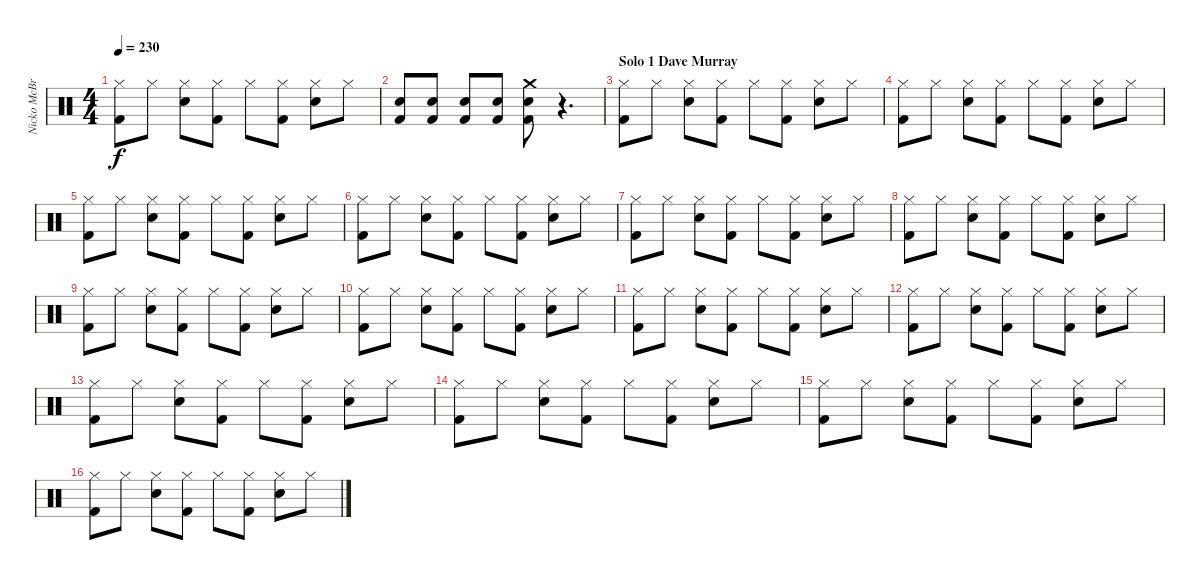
\track ("Nicko McBrain" "Nicko McBr") {instrument percussion}
\staff {score}
\articulation defaults
\ts (4 4)
\tempo 230
\clef neutral
\ks c
("Kick (hit) 2" "Hi-Hat (closed)").8{dy f} "Hi-Hat (closed)".8 ("Snare (hit) 2" "Hi-Hat (closed)").8 ("Kick (hit) 2" "Hi-Hat (closed)").8 "Hi-Hat (closed)".8 ("Kick (hit) 2" "Hi-Hat (closed)").8 ("Snare (hit) 2" "Hi-Hat (closed)").8 "Hi-Hat (closed)".8 |
("Kick (hit) 2" "Snare (hit) 2").8 ("Kick (hit) 2" "Snare (hit) 2").8 ("Kick (hit) 2" "Snare (hit) 2").8 ("Kick (hit) 2" "Snare (hit) 2").8 ("Kick (hit) 2" "Snare (hit) 2" "Crash medium (hit)").8 r.4{d} |
\section ("" "Solo 1 Dave Murray")
("Kick (hit) 2" "Hi-Hat (closed)").8 "Hi-Hat (closed)".8 ("Snare (hit) 2" "Hi-Hat (closed)").8 ("Kick (hit) 2" "Hi-Hat (closed)").8 "Hi-Hat (closed)".8 ("Kick (hit) 2" "Hi-Hat (closed)").8 ("Snare (hit) 2" "Hi-Hat (closed)").8 "Hi-Hat (closed)".8 |
("Kick (hit) 2" "Hi-Hat (closed)").8 "Hi-Hat (closed)".8 ("Snare (hit) 2" "Hi-Hat (closed)").8 ("Kick (hit) 2" "Hi-Hat (closed)").8 "Hi-Hat (closed)".8 ("Kick (hit) 2" "Hi-Hat (closed)").8 ("Snare (hit) 2" "Hi-Hat (closed)").8 "Hi-Hat (closed)".8 |
("Kick (hit) 2" "Hi-Hat (closed)").8 "Hi-Hat (closed)".8 ("Snare (hit) 2" "Hi-Hat (closed)").8 ("Kick (hit) 2" "Hi-Hat (closed)").8 "Hi-Hat (closed)".8 ("Kick (hit) 2" "Hi-Hat (closed)").8 ("Snare (hit) 2" "Hi-Hat (closed)").8 "Hi-Hat (closed)".8 |
("Kick (hit) 2" "Hi-Hat (closed)").8 "Hi-Hat (closed)".8 ("Snare (hit) 2" "Hi-Hat (closed)").8 ("Kick (hit) 2" "Hi-Hat (closed)").8 "Hi-Hat (closed)".8 ("Kick (hit) 2" "Hi-Hat (closed)").8 ("Snare (hit) 2" "Hi-Hat (closed)").8 "Hi-Hat (closed)".8 |
("Kick (hit) 2" "Hi-Hat (closed)").8 "Hi-Hat (closed)".8 ("Snare (hit) 2" "Hi-Hat (closed)").8 ("Kick (hit) 2" "Hi-Hat (closed)").8 "Hi-Hat (closed)".8 ("Kick (hit) 2" "Hi-Hat (closed)").8 ("Snare (hit) 2" "Hi-Hat (closed)").8 "Hi-Hat (closed)".8 |
("Kick (hit) 2" "Hi-Hat (closed)").8 "Hi-Hat (closed)".8 ("Snare (hit) 2" "Hi-Hat (closed)").8 ("Kick (hit) 2" "Hi-Hat (closed)").8 "Hi-Hat (closed)".8 ("Kick (hit) 2" "Hi-Hat (closed)").8 ("Snare (hit) 2" "Hi-Hat (closed)").8 "Hi-Hat (closed)".8 |
("Kick (hit) 2" "Hi-Hat (closed)").8 "Hi-Hat (closed)".8 ("Snare (hit) 2" "Hi-Hat (closed)").8 ("Kick (hit) 2" "Hi-Hat (closed)").8 "Hi-Hat (closed)".8 ("Kick (hit) 2" "Hi-Hat (closed)").8 ("Snare (hit) 2" "Hi-Hat (closed)").8 "Hi-Hat (closed)".8 |
("Kick (hit) 2" "Hi-Hat (closed)").8 "Hi-Hat (closed)".8 ("Snare (hit) 2" "Hi-Hat (closed)").8 ("Kick (hit) 2" "Hi-Hat (closed)").8 "Hi-Hat (closed)".8 ("Kick (hit) 2" "Hi-Hat (closed)").8 ("Snare (hit) 2" "Hi-Hat (closed)").8 "Hi-Hat (closed)".8 |
("Kick (hit) 2" "Hi-Hat (closed)").8 "Hi-Hat (closed)".8 ("Snare (hit) 2" "Hi-Hat (closed)").8 ("Kick (hit) 2" "Hi-Hat (closed)").8 "Hi-Hat (closed)".8 ("Kick (hit) 2" "Hi-Hat (closed)").8 ("Snare (hit) 2" "Hi-Hat (closed)").8 "Hi-Hat (closed)".8 |
("Kick (hit) 2" "Hi-Hat (closed)").8 "Hi-Hat (closed)".8 ("Snare (hit) 2" "Hi-Hat (closed)").8 ("Kick (hit) 2" "Hi-Hat (closed)").8 "Hi-Hat (closed)".8 ("Kick (hit) 2" "Hi-Hat (closed)").8 ("Snare (hit) 2" "Hi-Hat (closed)").8 "Hi-Hat (closed)".8 |
("Kick (hit) 2" "Hi-Hat (closed)").8 "Hi-Hat (closed)".8 ("Snare (hit) 2" "Hi-Hat (closed)").8 ("Kick (hit) 2" "Hi-Hat (closed)").8 "Hi-Hat (closed)".8 ("Kick (hit) 2" "Hi-Hat (closed)").8 ("Snare (hit) 2" "Hi-Hat (closed)").8 "Hi-Hat (closed)".8 |
("Kick (hit) 2" "Hi-Hat (closed)").8 "Hi-Hat (closed)".8 ("Snare (hit) 2" "Hi-Hat (closed)").8 ("Kick (hit) 2" "Hi-Hat (closed)").8 "Hi-Hat (closed)".8 ("Kick (hit) 2" "Hi-Hat (closed)").8 ("Snare (hit) 2" "Hi-Hat (closed)").8 "Hi-Hat (closed)".8 |
("Kick (hit) 2" "Hi-Hat (closed)").8 "Hi-Hat (closed)".8 ("Snare (hit) 2" "Hi-Hat (closed)").8 ("Kick (hit) 2" "Hi-Hat (closed)").8 "Hi-Hat (closed)".8 ("Kick (hit) 2" "Hi-Hat (closed)").8 ("Snare (hit) 2" "Hi-Hat (closed)").8 "Hi-Hat (closed)".8 |
("Kick (hit) 2" "Hi-Hat (closed)").8 "Hi-Hat (closed)".8 ("Snare (hit) 2" "Hi-Hat (closed)").8 ("Kick (hit) 2" "Hi-Hat (closed)").8 "Hi-Hat (closed)".8 ("Kick (hit) 2" "Hi-Hat (closed)").8 ("Snare (hit) 2" "Hi-Hat (closed)").8 "Hi-Hat (closed)".8
